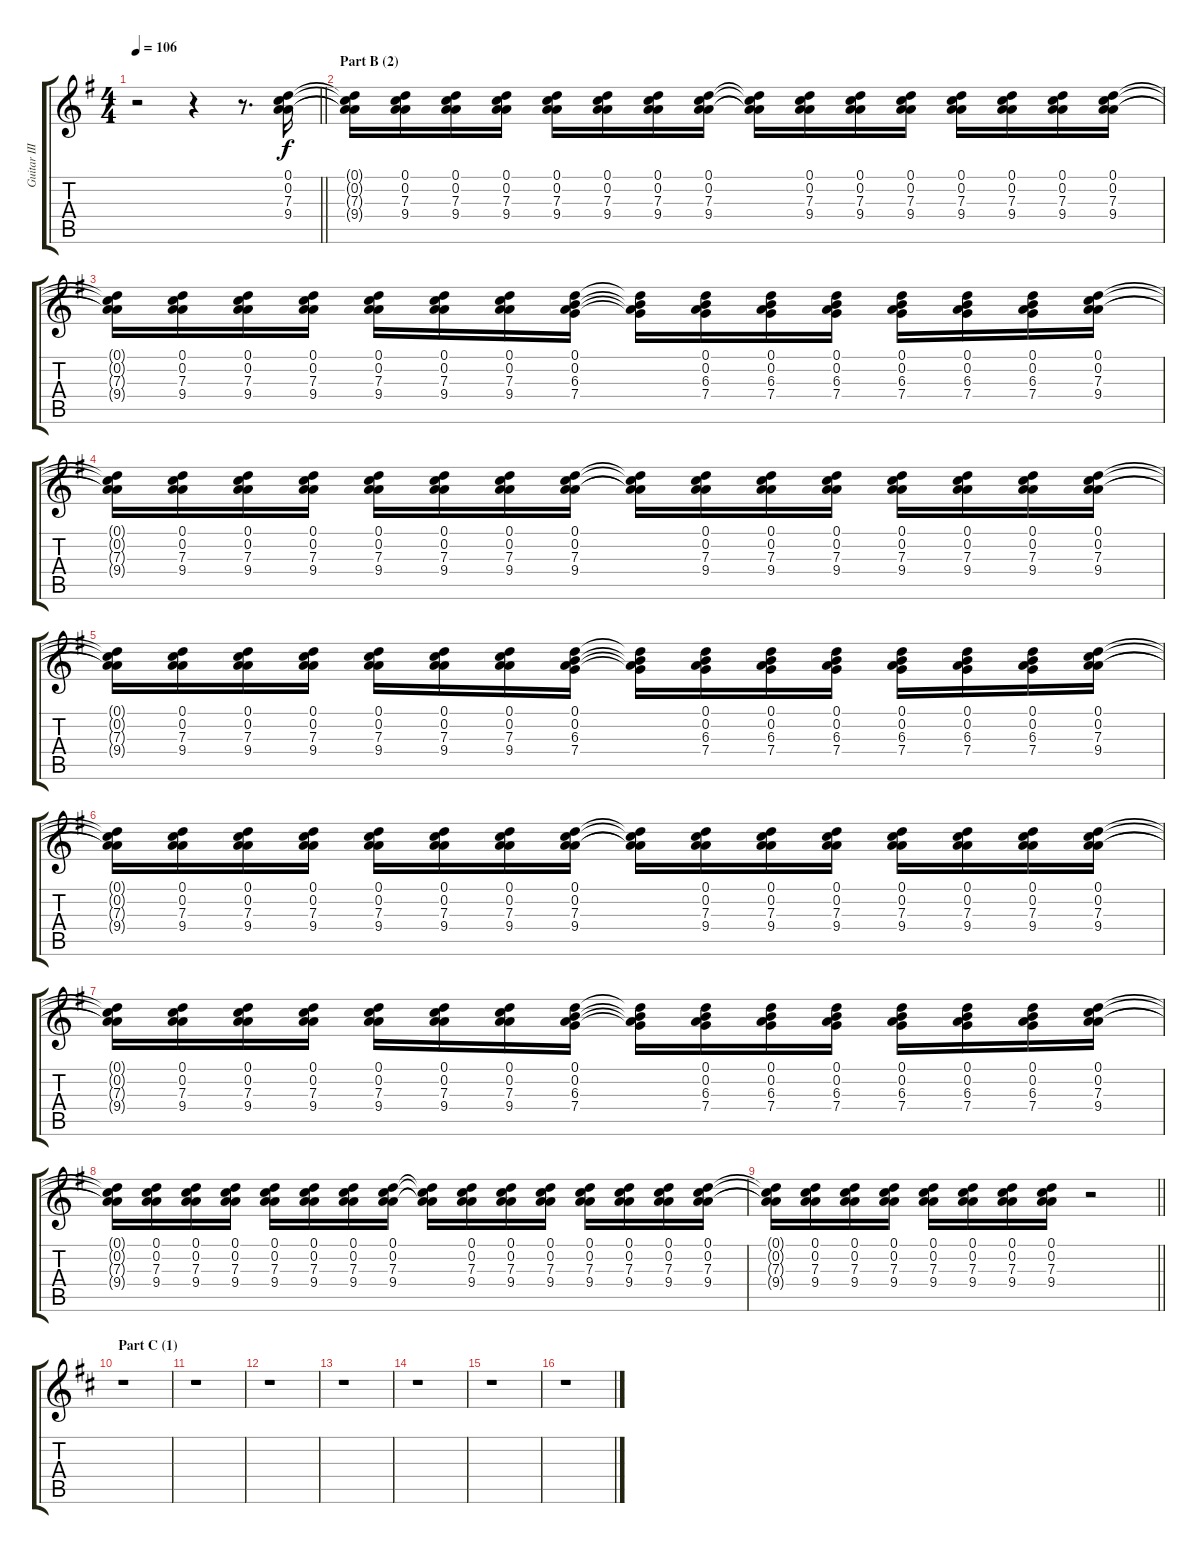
\track ("Guitar III (Inoran)" "Guitar III") {instrument overdrivenguitar}
\staff {score tabs}
\tuning (D4 A3 F3 C3 G2 D2) {hide}
\ts (4 4)
\tempo 106
\clef g2
\barLineRight lightlight
\ks g
r.2{dy f} r.4 r.8{d} (0.1 0.2 7.3 9.4).16 |
\section ("" "Part B (2)")
(0.1{t} 0.2{t} 7.3{t} 9.4{t}).16 (0.1 0.2 7.3 9.4).16 (0.1 0.2 7.3 9.4).16 (0.1 0.2 7.3 9.4).16 (0.1 0.2 7.3 9.4).16 (0.1 0.2 7.3 9.4).16 (0.1 0.2 7.3 9.4).16 (0.1 0.2 7.3 9.4).16 (0.1{t} 0.2{t} 7.3{t} 9.4{t}).16 (0.1 0.2 7.3 9.4).16 (0.1 0.2 7.3 9.4).16 (0.1 0.2 7.3 9.4).16 (0.1 0.2 7.3 9.4).16 (0.1 0.2 7.3 9.4).16 (0.1 0.2 7.3 9.4).16 (0.1 0.2 7.3 9.4).16 |
(0.1{t} 0.2{t} 7.3{t} 9.4{t}).16 (0.1 0.2 7.3 9.4).16 (0.1 0.2 7.3 9.4).16 (0.1 0.2 7.3 9.4).16 (0.1 0.2 7.3 9.4).16 (0.1 0.2 7.3 9.4).16 (0.1 0.2 7.3 9.4).16 (0.1 0.2 6.3 7.4).16 (0.1{t} 0.2{t} 6.3{t} 7.4{t}).16 (0.1 0.2 6.3 7.4).16 (0.1 0.2 6.3 7.4).16 (0.1 0.2 6.3 7.4).16 (0.1 0.2 6.3 7.4).16 (0.1 0.2 6.3 7.4).16 (0.1 0.2 6.3 7.4).16 (0.1 0.2 7.3 9.4).16 |
(0.1{t} 0.2{t} 7.3{t} 9.4{t}).16 (0.1 0.2 7.3 9.4).16 (0.1 0.2 7.3 9.4).16 (0.1 0.2 7.3 9.4).16 (0.1 0.2 7.3 9.4).16 (0.1 0.2 7.3 9.4).16 (0.1 0.2 7.3 9.4).16 (0.1 0.2 7.3 9.4).16 (0.1{t} 0.2{t} 7.3{t} 9.4{t}).16 (0.1 0.2 7.3 9.4).16 (0.1 0.2 7.3 9.4).16 (0.1 0.2 7.3 9.4).16 (0.1 0.2 7.3 9.4).16 (0.1 0.2 7.3 9.4).16 (0.1 0.2 7.3 9.4).16 (0.1 0.2 7.3 9.4).16 |
(0.1{t} 0.2{t} 7.3{t} 9.4{t}).16 (0.1 0.2 7.3 9.4).16 (0.1 0.2 7.3 9.4).16 (0.1 0.2 7.3 9.4).16 (0.1 0.2 7.3 9.4).16 (0.1 0.2 7.3 9.4).16 (0.1 0.2 7.3 9.4).16 (0.1 0.2 6.3 7.4).16 (0.1{t} 0.2{t} 6.3{t} 7.4{t}).16 (0.1 0.2 6.3 7.4).16 (0.1 0.2 6.3 7.4).16 (0.1 0.2 6.3 7.4).16 (0.1 0.2 6.3 7.4).16 (0.1 0.2 6.3 7.4).16 (0.1 0.2 6.3 7.4).16 (0.1 0.2 7.3 9.4).16 |
(0.1{t} 0.2{t} 7.3{t} 9.4{t}).16 (0.1 0.2 7.3 9.4).16 (0.1 0.2 7.3 9.4).16 (0.1 0.2 7.3 9.4).16 (0.1 0.2 7.3 9.4).16 (0.1 0.2 7.3 9.4).16 (0.1 0.2 7.3 9.4).16 (0.1 0.2 7.3 9.4).16 (0.1{t} 0.2{t} 7.3{t} 9.4{t}).16 (0.1 0.2 7.3 9.4).16 (0.1 0.2 7.3 9.4).16 (0.1 0.2 7.3 9.4).16 (0.1 0.2 7.3 9.4).16 (0.1 0.2 7.3 9.4).16 (0.1 0.2 7.3 9.4).16 (0.1 0.2 7.3 9.4).16 |
(0.1{t} 0.2{t} 7.3{t} 9.4{t}).16 (0.1 0.2 7.3 9.4).16 (0.1 0.2 7.3 9.4).16 (0.1 0.2 7.3 9.4).16 (0.1 0.2 7.3 9.4).16 (0.1 0.2 7.3 9.4).16 (0.1 0.2 7.3 9.4).16 (0.1 0.2 6.3 7.4).16 (0.1{t} 0.2{t} 6.3{t} 7.4{t}).16 (0.1 0.2 6.3 7.4).16 (0.1 0.2 6.3 7.4).16 (0.1 0.2 6.3 7.4).16 (0.1 0.2 6.3 7.4).16 (0.1 0.2 6.3 7.4).16 (0.1 0.2 6.3 7.4).16 (0.1 0.2 7.3 9.4).16 |
(0.1{t} 0.2{t} 7.3{t} 9.4{t}).16 (0.1 0.2 7.3 9.4).16 (0.1 0.2 7.3 9.4).16 (0.1 0.2 7.3 9.4).16 (0.1 0.2 7.3 9.4).16 (0.1 0.2 7.3 9.4).16 (0.1 0.2 7.3 9.4).16 (0.1 0.2 7.3 9.4).16 (0.1{t} 0.2{t} 7.3{t} 9.4{t}).16 (0.1 0.2 7.3 9.4).16 (0.1 0.2 7.3 9.4).16 (0.1 0.2 7.3 9.4).16 (0.1 0.2 7.3 9.4).16 (0.1 0.2 7.3 9.4).16 (0.1 0.2 7.3 9.4).16 (0.1 0.2 7.3 9.4).16 |
\barLineRight lightlight
(0.1{t} 0.2{t} 7.3{t} 9.4{t}).16 (0.1 0.2 7.3 9.4).16 (0.1 0.2 7.3 9.4).16 (0.1 0.2 7.3 9.4).16 (0.1 0.2 7.3 9.4).16 (0.1 0.2 7.3 9.4).16 (0.1 0.2 7.3 9.4).16 (0.1 0.2 7.3 9.4).16 r.2 |
\section ("" "Part C (1)")
\ks d
r.1 |
r.1 |
r.1 |
r.1 |
r.1 |
r.1 |
r.1
